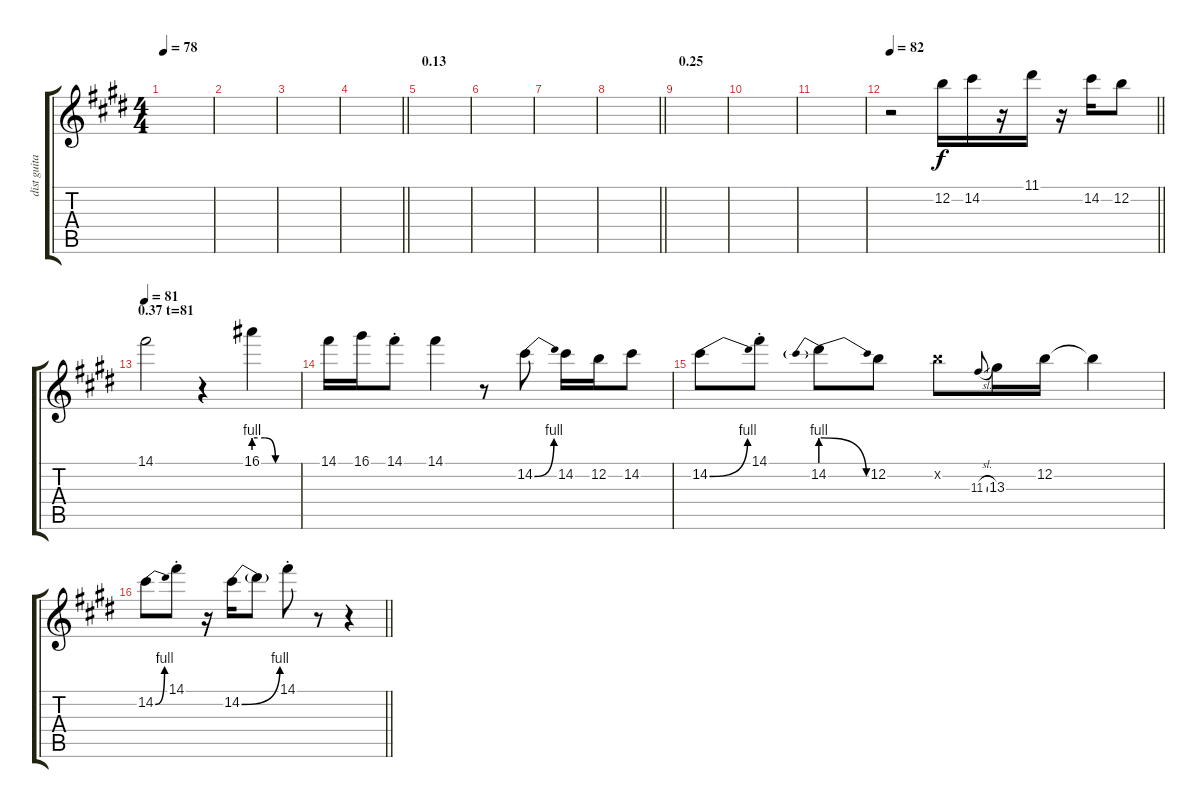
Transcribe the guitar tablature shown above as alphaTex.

\track ("dist guitar" "dist guita") {instrument overdrivenguitar}
\staff {score tabs}
\tuning (E4 B3 G3 D3 A2 E2) {hide}
\ts (4 4)
\tempo 78
\clef g2
\ks e
|
|
|
\barLineRight lightlight
|
\section ("" "0.13")
|
|
|
\barLineRight lightlight
|
\section ("" "0.25")
|
|
|
\tempo 82
\barLineRight lightlight
r.2 12.2.16 14.2.16 r.16 11.1.16 r.16 14.2.16 12.2.8 |
\section ("" "0.37 t=81")
\tempo 81
14.1.2 r.4 16.1{be (custom 0 4 15 4 30 0 60 0)}.4 |
14.1.16 16.1.16 14.1{st}.8 14.1.4 r.8 14.2{be (bend 0 0 60 4)}.8 14.2.16 12.2.16 14.2.8 |
14.2{be (bend 0 0 60 4)}.8 14.1{st}.8 14.2{be (prebendrelease 0 4 60 0)}.8 12.2.8 12.2{x}.8 11.3{sl}.8{gr onbeat} 13.3.16 12.2.16 12.2{t}.4 |
\barLineRight lightlight
14.2{be (bend 0 0 60 4)}.8 14.1{st}.8 r.16 14.2{be (bend 0 0 60 4)}.16 14.2{t}.8 14.1{st}.8 r.8 r.4
